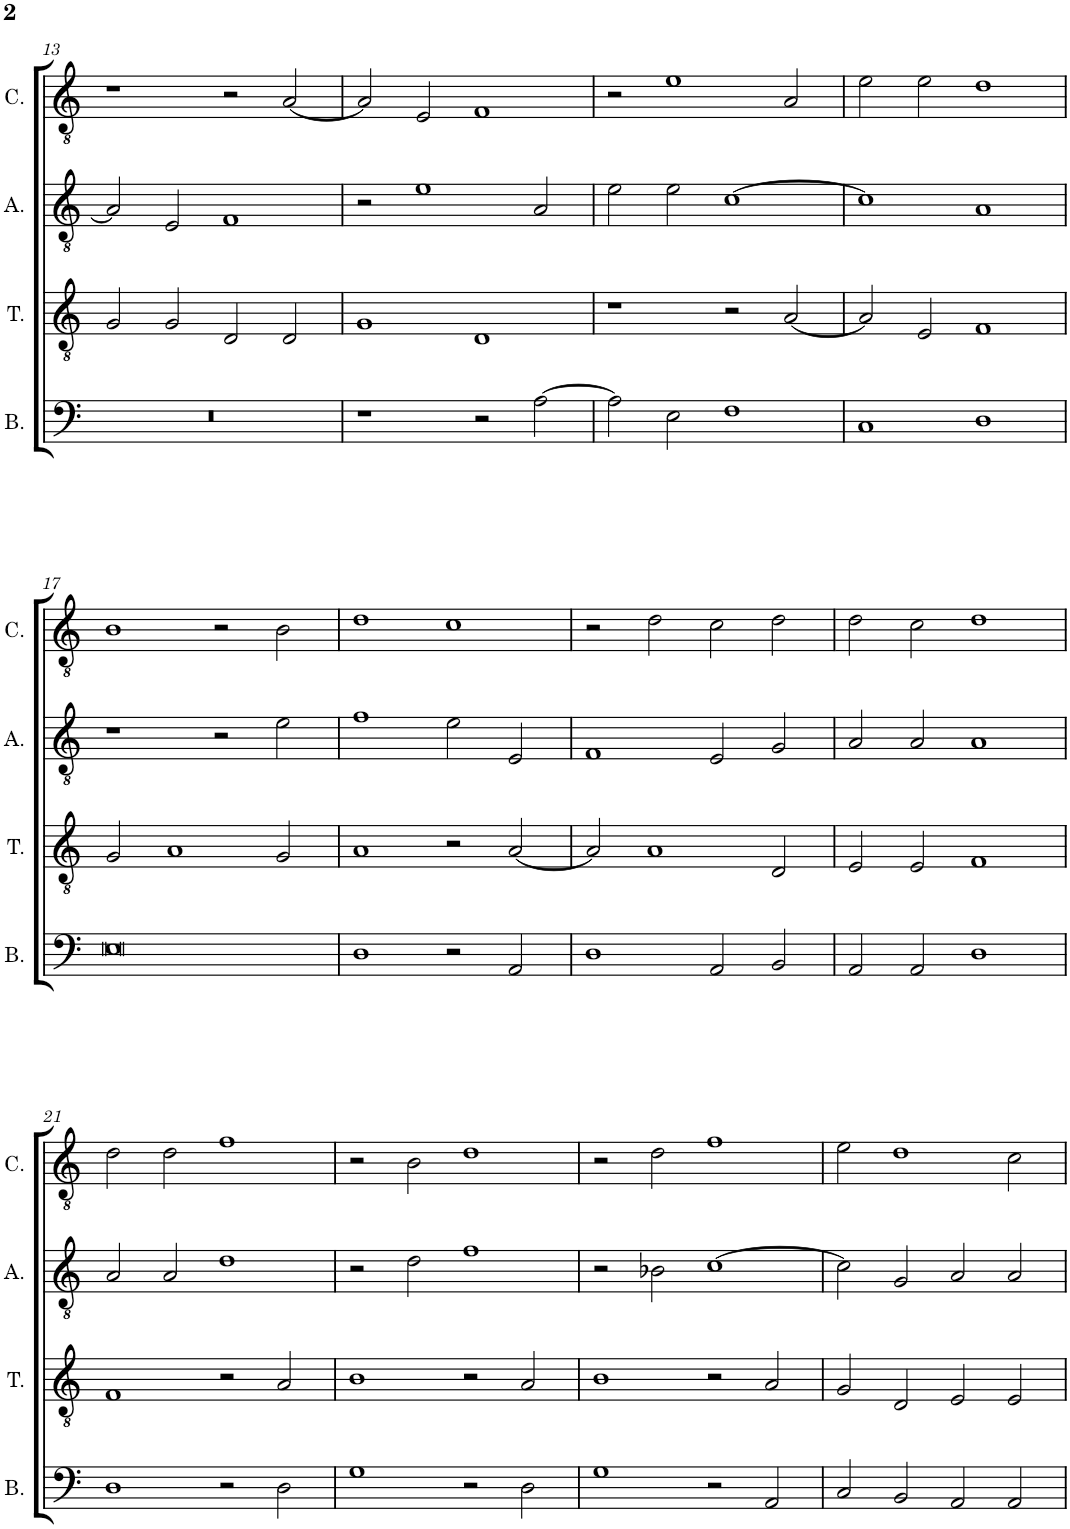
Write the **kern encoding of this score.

**kern	**kern	**kern	**kern
*part4	*part3	*part2	*part1
*staff4	*staff3	*staff2	*staff1
*I"Bassus	*I"Tenor	*I"Altus	*I"Cantus
*I'B.	*I'T.	*I'A.	*I'C.
!!LO:PB:g=z
*clefF4	*clefGv2	*clefGv2	*clefGv2
*k[]	*k[]	*k[]	*k[]
*M2/1	*M2/1	*M2/1	*M2/1
=13	=13	=13	=13
0r	2G/	2A/]	1r
.	2G/	2E/	.
.	2D/	1F	2r
.	2D/	.	[2A/
=14	=14	=14	=14
1r	1G	2r	2A/]
.	.	1e	2E/
2r	1D	.	1F
[2A\	.	2A/	.
=15	=15	=15	=15
2A\]	1r	2e\	2r
2E\	.	2e\	1e
1F	2r	[1c	.
.	[2A/	.	2A/
=16	=16	=16	=16
1C	2A/]	1c]	2e\
.	2E/	.	2e\
1D	1F	1A	1d
!!LO:LB:g=z
=17	=17	=17	=17
0E	2G/	1r	1B
.	1A	.	.
.	.	2r	2r
.	2G/	2e\	2B\
=18	=18	=18	=18
1D	1A	1f	1d
2r	2r	2e\	1c
2AA/	[2A/	2E/	.
=19	=19	=19	=19
1D	2A/]	1F	2r
.	1A	.	2d\
2AA/	.	2E/	2c\
2BB/	2D/	2G/	2d\
=20	=20	=20	=20
2AA/	2E/	2A/	2d\
2AA/	2E/	2A/	2c\
1D	1F	1A	1d
!!LO:LB:g=z
=21	=21	=21	=21
1D	1F	2A/	2d\
.	.	2A/	2d\
2r	2r	1d	1f
2D\	2A/	.	.
=22	=22	=22	=22
1G	1B	2r	2r
.	.	2d\	2B\
2r	2r	1f	1d
2D\	2A/	.	.
=23	=23	=23	=23
1G	1B	2r	2r
.	.	2B-X\	2d\
2r	2r	[1c	1f
2AA/	2A/	.	.
=24	=24	=24	=24
2C/	2G/	2c\]	2e\
2BB/	2D/	2G/	1d
2AA/	2E/	2A/	.
2AA/	2E/	2A/	2c\
=	=	=	=
*-	*-	*-	*-
